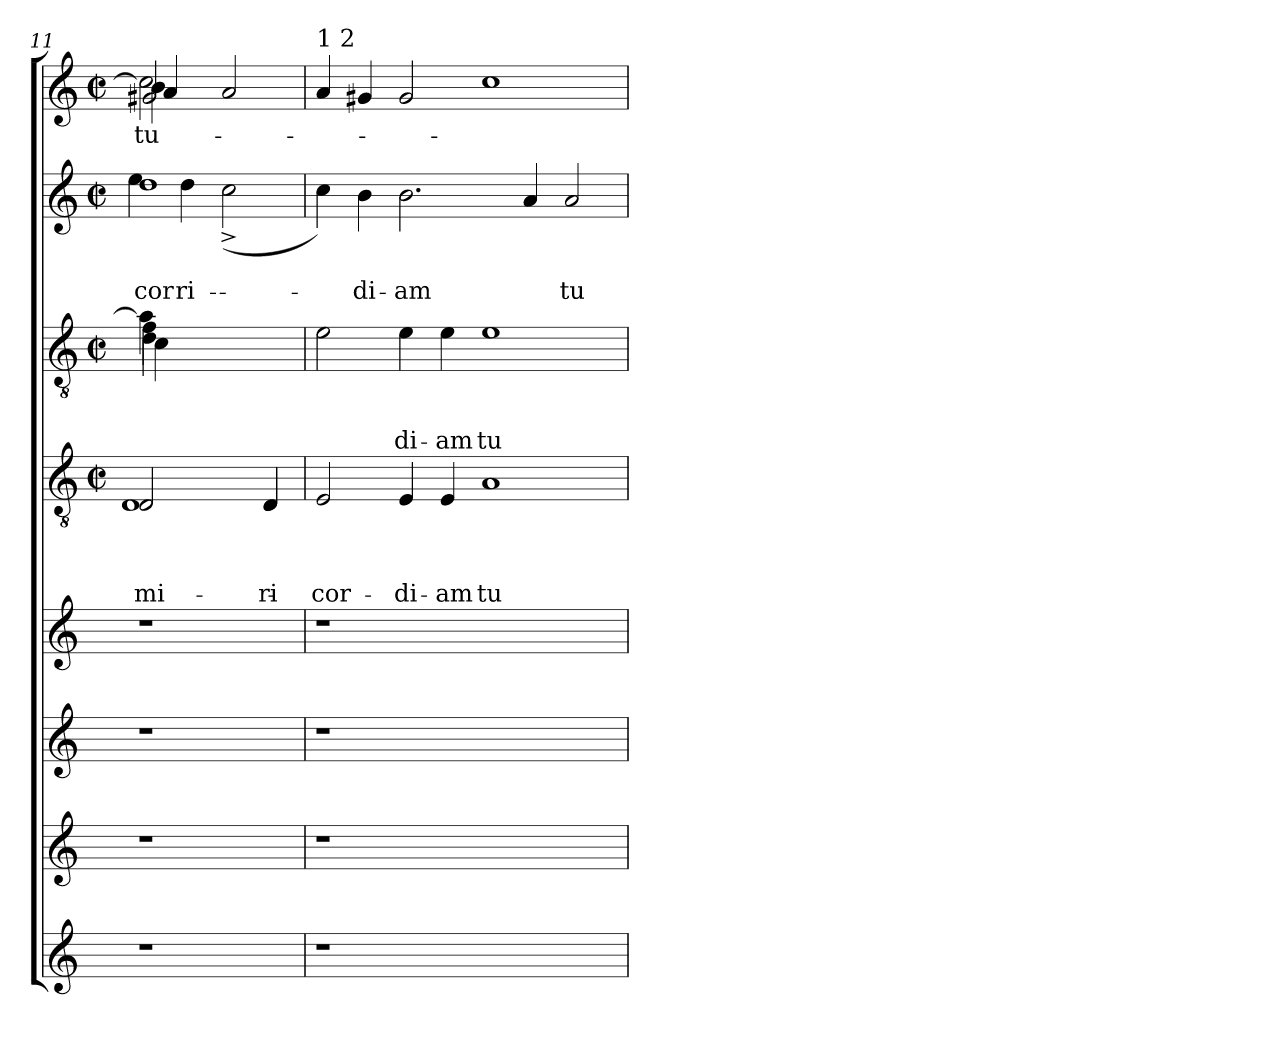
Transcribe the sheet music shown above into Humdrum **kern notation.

**kern	**kern	**kern	**kern	**kern	**text	**text	**text	**text	**kern	**text	**text	**text	**kern	**text	**text	**kern	**text
*part8	*part7	*part6	*part5	*part4	*part4	*part4	*part4	*part4	*part3	*part3	*part3	*part3	*part2	*part2	*part2	*part1	*part1
*staff8	*staff7	*staff6	*staff5	*staff4	*staff4	*staff4	*staff4	*staff4	*staff3	*staff3	*staff3	*staff3	*staff2	*staff2	*staff2	*staff1	*staff1
*clefG2	*clefG2	*clefG2	*clefG2	*clefGv2	*	*	*	*	*clefGv2	*	*	*	*clefG2	*	*	*clefG2	*
*k[]	*k[]	*k[]	*k[]	*k[]	*	*	*	*	*k[]	*	*	*	*k[]	*	*	*k[]	*
*C:	*C:	*C:	*C:	*C:	*	*	*	*	*C:	*	*	*	*C:	*	*	*C:	*
*	*	*	*	*M2/2	*	*	*	*	*M2/2	*	*	*	*M2/2	*	*	*M2/2	*
*	*	*	*	*met(c|)	*	*	*	*	*met(c|)	*	*	*	*met(c|)	*	*	*met(c|)	*
=11	=11	=11	=11	=11	=11	=11	=11	=11	=11	=11	=11	=11	=11	=11	=11	=11	=11
!	!	!	!	!	!	!	!	!LO:LY:b	!	!	!	!	!	!	!	!	!
*	*	*	*	*^	*	*	*	*	*	*	*	*	*	*	*	*	*
!	!	!	!	!	!	!	!	!	!LO:LY:b	!	!	!	!	!	!	!LO:LY:b	!	!LO:LY:b
*	*	*	*	*^	*	*	*	*	*	*^	*	*	*	*^	*	*	*^	*
*	*	*	*	*	*	*^	*	*	*	*	*	*^	*	*	*	*	*	*	*	*	*^	*
*	*	*	*	*	*	*	*	*	*	*	*	*	*	*^	*	*	*	*	*	*	*	*	*	*	*
!	!	!	!	!	!	!	!	!	!	!	!	!	!	!	!	!	!	!	!	!	!	!	!	!	!	!LO:LY:b:rj
*	*	*	*	*	*	*	*	*	*	*	*	*	*	*	*	*	*	*	*	*	*	*	*	*	*^	*
!	!	!	!	!	!	!	!	!	!	!	!	!	!	!	!	!	!	!	!	!	!	!	!	!	!	!	!LO:LY:b
1r	1r	1r	1r	2D/	1D	2.ryy	2.ryy	.	.	.	mi-	4a\]	4f\	4d\	4c\	.	.	.	1dd	4ee\	.	-cor-	2cc\]	4b\	4a/	2g#X/	tu-
!	!	!	!	!	!	!	!	!	!	!	!	!	!	!	!	!	!	!	!	!	!	!LO:LY:b	!	!	!	!	!
.	.	.	.	.	.	.	.	.	.	.	.	2.ryy	2.ryy	2.ryy	2.ryy	.	.	.	.	4dd\	.	-ri-	.	2.ryy	2.ryy	.	.
.	.	.	.	2ryy	.	.	.	.	.	.	.	.	.	.	.	.	.	.	.	(>2cc^<\	.	.	2ryy	.	.	[<2a/	.
!	!	!	!	!	!	!	!	!	!	!	!LO:LY:b	!	!	!	!	!	!	!	!	!	!	!	!	!	!	!	!
!	!	!	!	!	!	!	!	!	!	!	!LO:LY:b	!	!	!	!	!	!	!	!	!	!	!	!	!	!	!	!
.	.	.	.	.	.	4D/	4D/	.	.	.	-ri-	.	.	.	.	.	.	.	.	.	.	.	.	.	.	.	.
*	*	*	*	*	*	*	*	*	*	*	*	*v	*v	*v	*v	*	*	*	*	*	*	*	*v	*v	*v	*v	*
*	*	*	*	*	*	*	*	*	*	*	*	*	*	*	*	*v	*v	*	*	*	*
!!LO:LB:g=z
=12	=12	=12	=12	=12	=12	=12	=12	=12	=12	=12	=12	=12	=12	=12	=12	=12	=12	=12	=12	=12
!	!	!	!	!	!	!	!	!	!	!	!	!	!	!	!	!	!	!	!LO:TX:a:t=1 2	!
!	!	!	!	!	!	!	!	!	!	!	!LO:LY:b	!	!	!	!	!	!	!	!	!
*	*	*	*	*v	*v	*v	*v	*	*	*	*	*	*	*	*	*	*	*	*	*
1r	1r	1r	1r	2E/	.	.	.	-cor-	2e\	.	.	.	4cc\)	.	.	4a/	.
!	!	!	!	!	!	!	!	!	!	!	!	!	!	!	!LO:LY:b	!	!
.	.	.	.	.	.	.	.	.	.	.	.	.	4b\	.	-di-	4g#X/	.
!	!	!	!	!	!	!	!	!LO:LY:b	!	!	!	!LO:LY:b	!	!	!LO:LY:b	!	!
.	.	.	.	4E/	.	.	.	-di-	4e\	.	.	-di-	2.b\	.	-am	2g#/	.
!	!	!	!	!	!	!	!	!LO:LY:b:rj	!	!	!	!LO:LY:b:rj	!	!	!	!	!
.	.	.	.	4E/	.	.	.	-am	4e\	.	.	-am	.	.	.	.	.
!	!	!	!	!	!	!	!	!LO:LY:b	!	!	!	!LO:LY:b	!	!	!	!	!
1ryy	1ryy	1ryy	1ryy	1A	.	.	.	tu-	1e	.	.	tu-	.	.	.	1cc	.
.	.	.	.	.	.	.	.	.	.	.	.	.	4a/	.	.	.	.
!	!	!	!	!	!	!	!	!	!	!	!	!	!	!	!LO:LY:b	!	!
.	.	.	.	.	.	.	.	.	.	.	.	.	[<2a/	.	tu-	.	.
=	=	=	=	=	=	=	=	=	=	=	=	=	=	=	=	=	=
*-	*-	*-	*-	*-	*-	*-	*-	*-	*-	*-	*-	*-	*-	*-	*-	*-	*-
